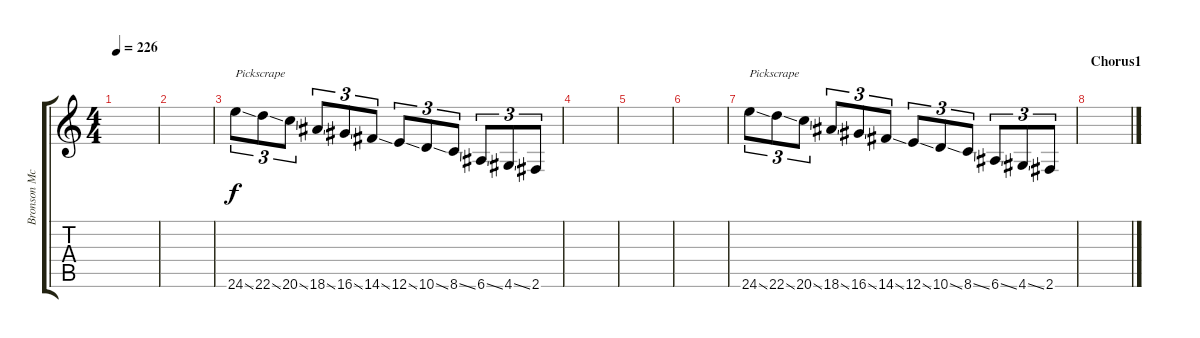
\track ("Bronson McDowall (Guitar Fills)" "Bronson Mc") {instrument distortionguitar}
\staff {score tabs}
\tuning (E4 B3 G3 D3 A2 E2) {hide}
\ts (4 4)
\tempo 226
\clef g2
\ks c
|
|
24.6{ss}.8{tu (3 2) txt "Pickscrape"} 22.6{ss}.8{tu (3 2)} 20.6{ss}.8{tu (3 2)} 18.6{ss}.8{tu (3 2)} 16.6{ss}.8{tu (3 2)} 14.6{ss}.8{tu (3 2)} 12.6{ss}.8{tu (3 2)} 10.6{ss}.8{tu (3 2)} 8.6{ss}.8{tu (3 2)} 6.6{ss}.8{tu (3 2)} 4.6{ss}.8{tu (3 2)} 2.6.8{tu (3 2)} |
|
|
|
24.6{ss}.8{tu (3 2) txt "Pickscrape"} 22.6{ss}.8{tu (3 2)} 20.6{ss}.8{tu (3 2)} 18.6{ss}.8{tu (3 2)} 16.6{ss}.8{tu (3 2)} 14.6{ss}.8{tu (3 2)} 12.6{ss}.8{tu (3 2)} 10.6{ss}.8{tu (3 2)} 8.6{ss}.8{tu (3 2)} 6.6{ss}.8{tu (3 2)} 4.6{ss}.8{tu (3 2)} 2.6.8{tu (3 2)} |
\section ("" "Chorus1")
